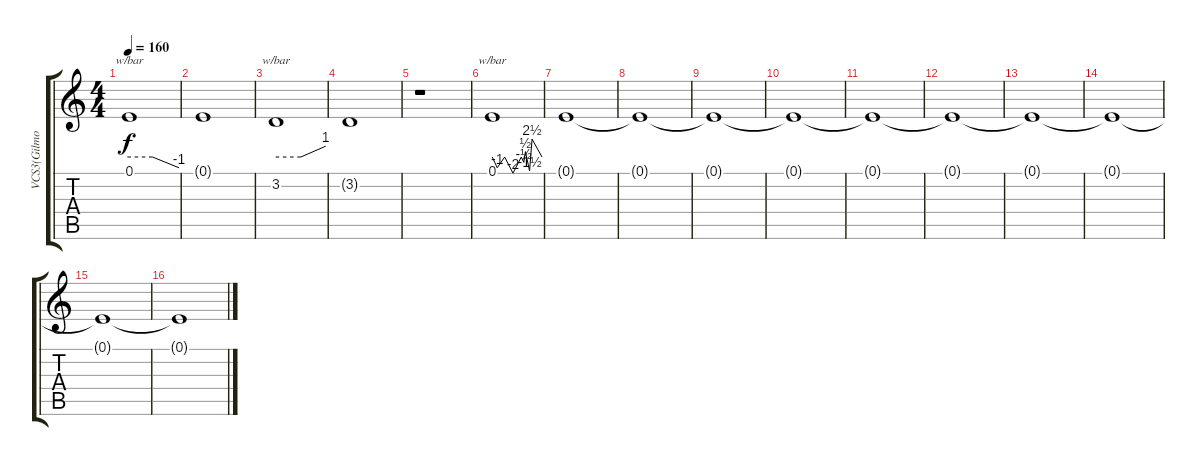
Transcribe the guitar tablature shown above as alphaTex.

\track ("VCS3(Gilmour)" "VCS3(Gilmo") {instrument lead2sawtooth}
\staff {score tabs}
\tuning (E4 B3 G3 D3 A2 E2) {hide}
\ts (4 4)
\tempo 160
\clef g2
\ks c
0.1.1{tbe (custom default 0 0 28 0 60 -4) dy f volume 11 instrument distortionguitar} |
0.1{t}.1 |
3.2.1{tbe (custom default 0 0 30 0 60 4)} |
3.2{t}.1 |
r.1 |
0.1.1{tbe (custom default 0 0 6 -4 15 0 25 -8 35 0 38 -2 40 2 45 -6 48 10 60 0) volume 11 balance 8 instrument lead2sawtooth} |
0.1{t}.1 |
0.1{t}.1 |
0.1{t}.1 |
0.1{t}.1 |
0.1{t}.1 |
0.1{t}.1 |
0.1{t}.1 |
0.1{t}.1 |
0.1{t}.1 |
0.1{t}.1
